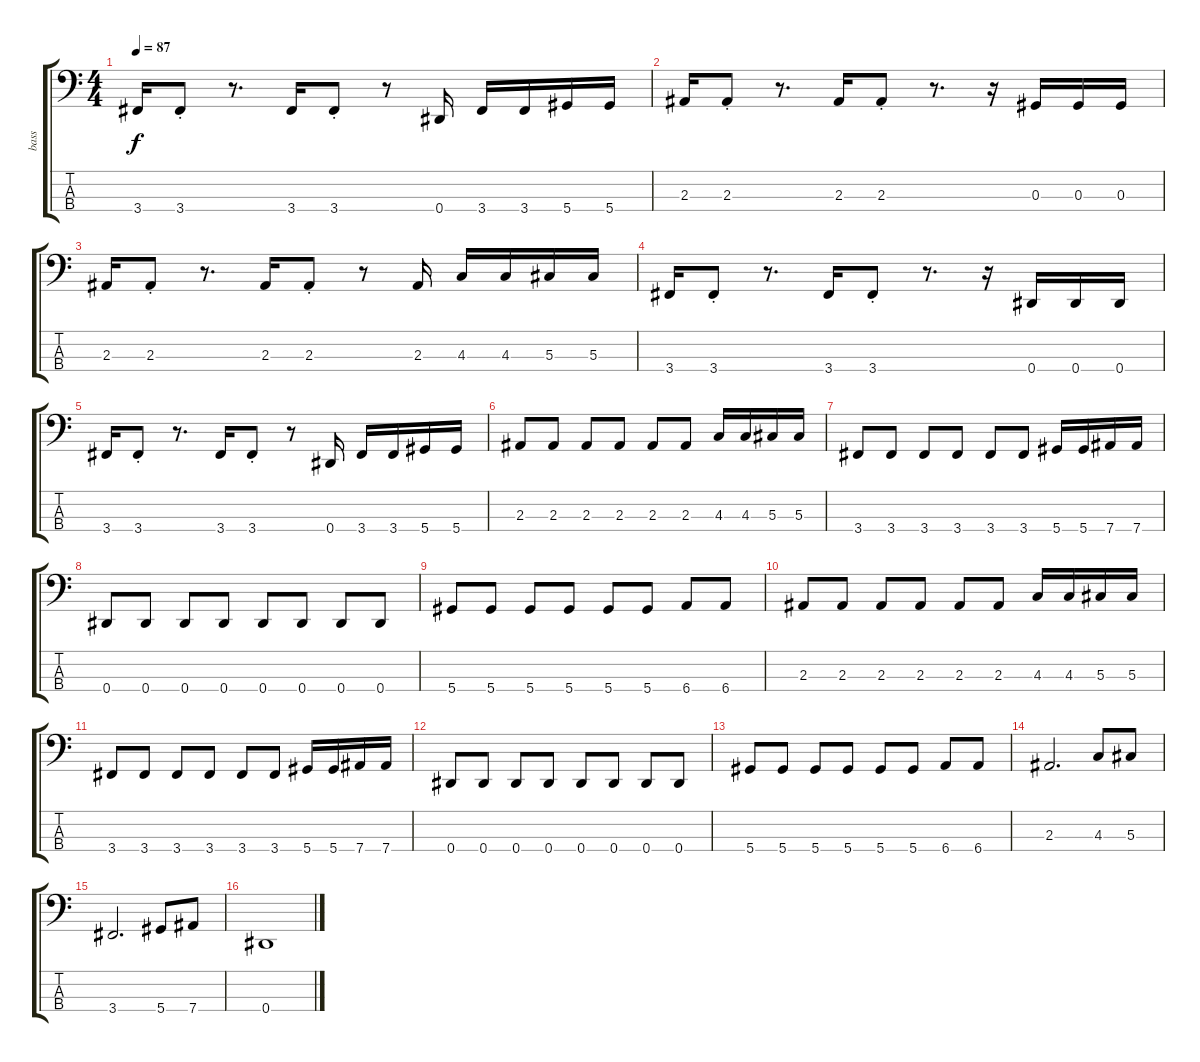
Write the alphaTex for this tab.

\track ("bass" "bass") {instrument electricbassfinger}
\staff {score tabs}
\tuning (Gb2 Db2 Ab1 Eb1) {hide}
\ts (4 4)
\tempo 87
\clef f4
\ks c
3.4.16{dy f} 3.4{st}.8 r.8{d} 3.4.16 3.4{st}.8 r.8 0.4.16 3.4.16 3.4.16 5.4.16 5.4.16 |
2.3.16 2.3{st}.8 r.8{d} 2.3.16 2.3{st}.8 r.8{d} r.16 0.3.16 0.3.16 0.3.16 |
2.3.16 2.3{st}.8 r.8{d} 2.3.16 2.3{st}.8 r.8 2.3.16 4.3.16 4.3.16 5.3.16 5.3.16 |
3.4.16 3.4{st}.8 r.8{d} 3.4.16 3.4{st}.8 r.8{d} r.16 0.4.16 0.4.16 0.4.16 |
3.4.16 3.4{st}.8 r.8{d} 3.4.16 3.4{st}.8 r.8 0.4.16 3.4.16 3.4.16 5.4.16 5.4.16 |
2.3.8 2.3.8 2.3.8 2.3.8 2.3.8 2.3.8 4.3.16 4.3.16 5.3.16 5.3.16 |
3.4.8 3.4.8 3.4.8 3.4.8 3.4.8 3.4.8 5.4.16 5.4.16 7.4.16 7.4.16 |
0.4.8 0.4.8 0.4.8 0.4.8 0.4.8 0.4.8 0.4.8 0.4.8 |
5.4.8 5.4.8 5.4.8 5.4.8 5.4.8 5.4.8 6.4.8 6.4.8 |
2.3.8 2.3.8 2.3.8 2.3.8 2.3.8 2.3.8 4.3.16 4.3.16 5.3.16 5.3.16 |
3.4.8 3.4.8 3.4.8 3.4.8 3.4.8 3.4.8 5.4.16 5.4.16 7.4.16 7.4.16 |
0.4.8 0.4.8 0.4.8 0.4.8 0.4.8 0.4.8 0.4.8 0.4.8 |
5.4.8 5.4.8 5.4.8 5.4.8 5.4.8 5.4.8 6.4.8 6.4.8 |
2.3.2{d} 4.3.8 5.3.8 |
3.4.2{d} 5.4.8 7.4.8 |
0.4.1
